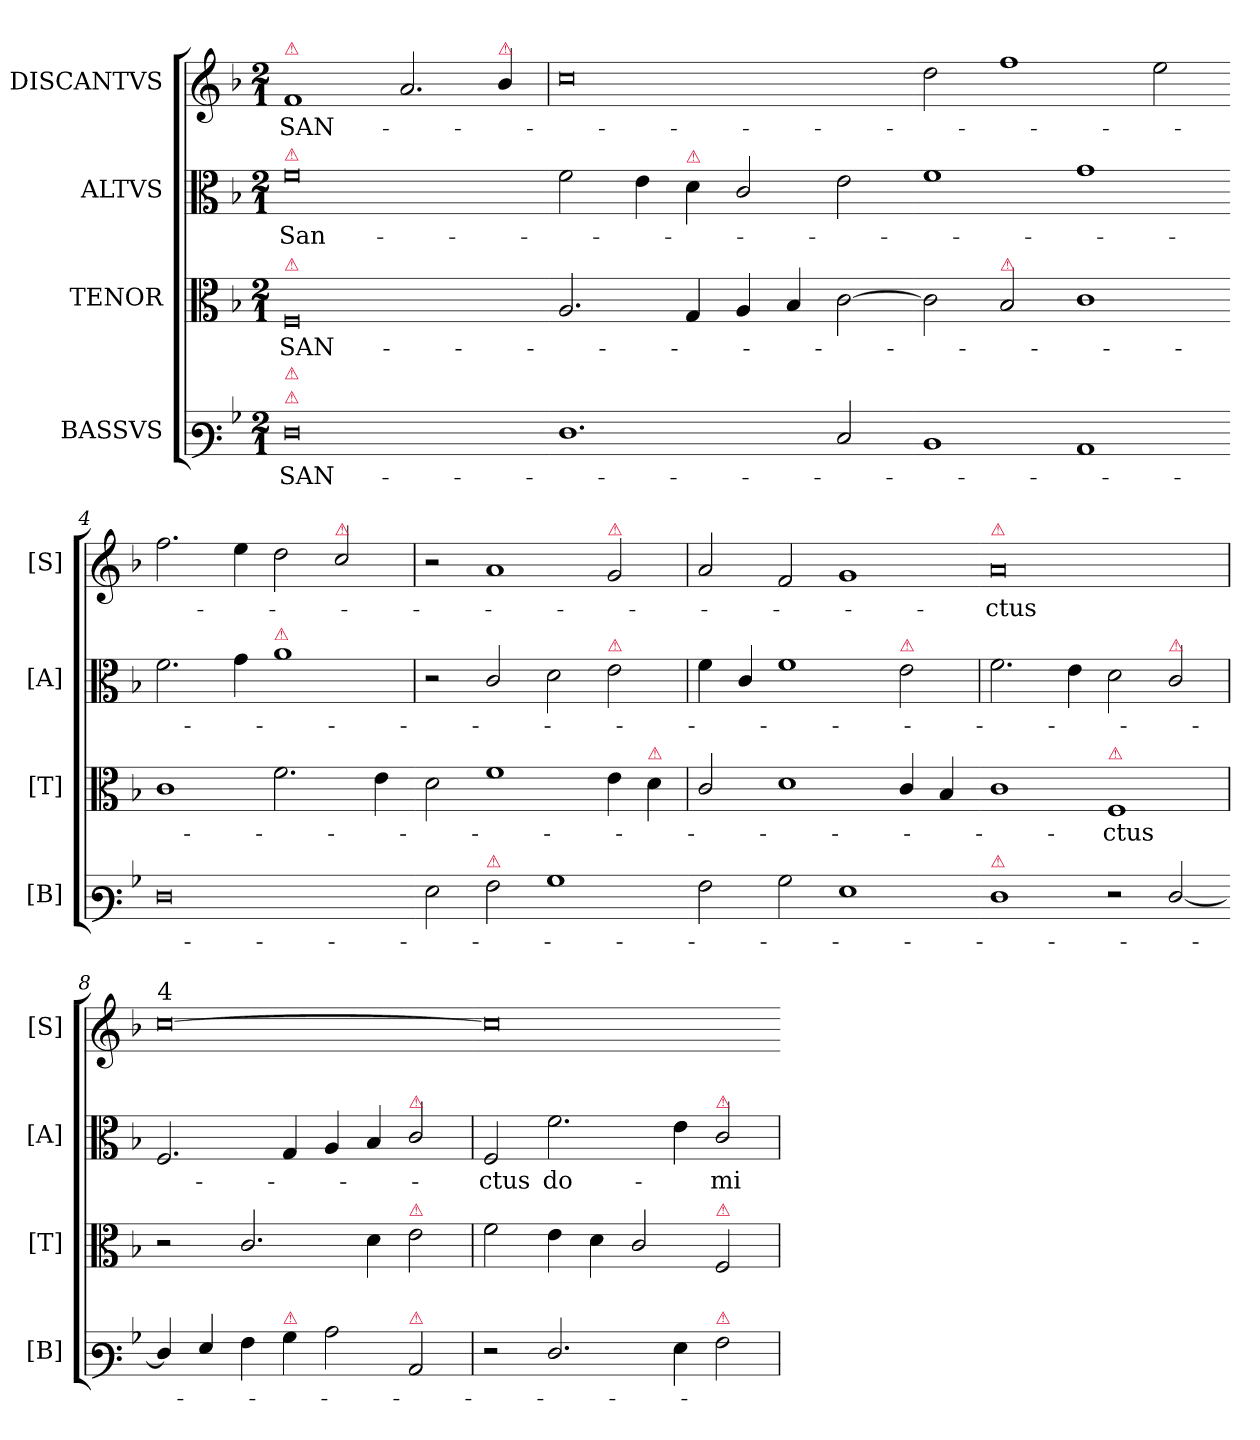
**kern	**text	**kern	**text	**kern	**text	**kern	**text
*part4	*part4	*part3	*part3	*part2	*part2	*part1	*part1
*staff4	*staff4	*staff3	*staff3	*staff2	*staff2	*staff1	*staff1
*I"BASSVS	*	*I"TENOR	*	*I"ALTVS	*	*I"DISCANTVS	*
*I'[B]	*	*I'[T]	*	*I'[A]	*	*I'[S]	*
*clefF3	*	*clefC3	*	*clefC3	*	*clefG2	*
*k[b-]	*	*k[b-]	*	*k[b-]	*	*k[b-]	*
*M2/1	*	*M2/1	*	*M2/1	*	*M2/1	*
=1	=1	=1	=1	=1	=1	=1	=1
!	!	!	!	!	!	!LO:TX:a:color=crimson:t=⚠	!
!	!	!	!	!LO:TX:a:color=crimson:t=⚠	!	!	!
!	!	!LO:TX:a:color=crimson:t=⚠	!	!	!	!	!
!LO:TX:a:color=crimson:t=⚠	!	!	!	!	!	!	!
!LO:TX:a:color=crimson:t=⚠	!	!	!	!	!	!	!
0F	SAN-	0F	SAN-	0f	San-	1f	SAN-
.	.	.	.	.	.	2.a/	.
!	!	!	!	!	!	!LO:TX:a:color=crimson:t=⚠	!
.	.	.	.	.	.	4b-/	.
=2-	=2	=2-	=2	=2-	=2	=2	=2
1.F	.	2.A/	.	2f\	.	0cc	.
.	.	.	.	4e\	.	.	.
!	!	!	!	!LO:TX:a:color=crimson:t=⚠	!	!	!
.	.	4G/	.	4d\	.	.	.
.	.	4A/	.	2c/	.	.	.
.	.	4B-/	.	.	.	.	.
2E/	.	[2c\	.	2e\	.	.	.
=3-	=3-	=3-	=3-	=3-	=3-	=3-	=3-
1D	.	2c\]	.	1f	.	2dd\	.
!	!	!LO:TX:a:color=crimson:t=⚠	!	!	!	!	!
.	.	2B-/	.	.	.	1ff	.
1C	.	1c	.	1g	.	.	.
.	.	.	.	.	.	2ee\	.
=4-	=4-	=4-	=4-	=4-	=4-	=4-	=4-
0F	.	1c	.	2.f\	.	2.ff\	.
.	.	.	.	4g\	.	4ee\	.
!	!	!	!	!LO:TX:a:color=crimson:t=⚠	!	!	!
.	.	2.f\	.	1a	.	2dd\	.
!	!	!	!	!	!	!LO:TX:a:color=crimson:t=⚠	!
.	.	.	.	.	.	2cc/	.
.	.	4e\	.	.	.	.	.
=5-	=5	=5-	=5	=5	=5	=5	=5
2G\	.	2d\	.	2r	.	2r	.
!LO:TX:a:color=crimson:t=⚠	!	!	!	!	!	!	!
2A\	.	1f	.	2c/	.	1a	.
1B-	.	.	.	2d\	.	.	.
!	!	!	!	!	!	!LO:TX:a:color=crimson:t=⚠	!
!	!	!	!	!LO:TX:a:color=crimson:t=⚠	!	!	!
.	.	4e\	.	2e\	.	2g/	.
!	!	!LO:TX:a:color=crimson:t=⚠	!	!	!	!	!
.	.	4d\	.	.	.	.	.
=6-	=6	=6	=6	=6	=6	=6	=6
2A\	.	2c/	.	4f\	.	2a/	.
.	.	.	.	4c/	.	.	.
2B-\	.	1d	.	1f	.	2f/	.
1G	.	.	.	.	.	1g	.
!	!	!	!	!LO:TX:a:color=crimson:t=⚠	!	!	!
.	.	4c/	.	2e\	.	.	.
.	.	4B-/	.	.	.	.	.
=7-	=7-	=7-	=7-	=7	=7-	=7-	=7-
!	!	!	!	!	!	!LO:TX:a:color=crimson:t=⚠	!
!LO:TX:a:color=crimson:t=⚠	!	!	!	!	!	!	!
1F	.	1c	.	2.f\	.	0a	-ctus
.	.	.	.	4e\	.	.	.
!	!	!LO:TX:a:color=crimson:t=⚠	!	!	!	!	!
2r	.	1F	-ctus	2d\	.	.	.
!	!	!	!	!LO:TX:a:color=crimson:t=⚠	!	!	!
[2F/	.	.	.	2c/	.	.	.
=8-	=8	=8	=8	=8	=8	=8	=8
!	!	!	!	!	!	!LO:TX:a:t=4	!
4F/]	.	2r	.	2.F/	.	[0cc\	.
4G/	.	.	.	.	.	.	.
4A\	.	2.c/	.	.	.	.	.
!LO:TX:a:color=crimson:t=⚠	!	!	!	!	!	!	!
4B-\	.	.	.	4G/	.	.	.
2c\	.	.	.	4A/	.	.	.
.	.	4d\	.	4B-/	.	.	.
!	!	!	!	!LO:TX:a:color=crimson:t=⚠	!	!	!
!	!	!LO:TX:a:color=crimson:t=⚠	!	!	!	!	!
!LO:TX:a:color=crimson:t=⚠	!	!	!	!	!	!	!
2C/	.	2e\	.	2c/	.	.	.
=9	=9-	=9	=9-	=9	=9-	=9-	=9-
2r	.	2f\	.	2F/	-ctus	0cc\]	.
2.F/	.	4e\	.	2.f\	do-	.	.
.	.	4d\	.	.	.	.	.
.	.	2c/	.	.	.	.	.
4G\	.	.	.	4e\	.	.	.
!	!	!	!	!LO:TX:a:color=crimson:t=⚠	!	!	!
!	!	!LO:TX:a:color=crimson:t=⚠	!	!	!	!	!
!LO:TX:a:color=crimson:t=⚠	!	!	!	!	!	!	!
2A\	.	2F/	.	2c/	-mi-	.	.
=	=-	=	=-	=	=-	=-	=-
*-	*-	*-	*-	*-	*-	*-	*-
